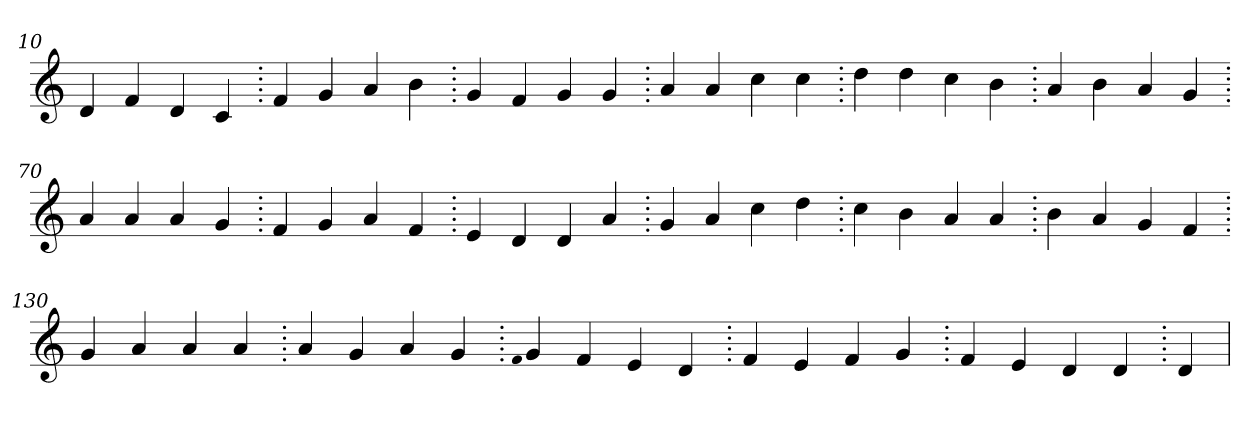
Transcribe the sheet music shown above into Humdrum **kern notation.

**kern
*part1
*staff1
*clefG2
=10.
4d
4f
4d
4c
=20.
4f
4g
4a
4b
=30.
4g
4f
4g
4g
=40.
4a
4a
4cc
4cc
=50.
4dd
4dd
4cc
4b
=60.
4a
4b
4a
4g
=70.
4a
4a
4a
4g
=80.
4f
4g
4a
4f
=90.
4e
4d
4d
4a
=100.
4g
4a
4cc
4dd
=110.
4cc
4b
4a
4a
=120.
4b
4a
4g
4f
=130.
4g
4a
4a
4a
=140.
4a
4g
4a
4g
=150.
qqf
4g
4f
4e
4d
=160.
4f
4e
4f
4g
=170.
4f
4e
4d
4d
=180.
4d
=
*-
